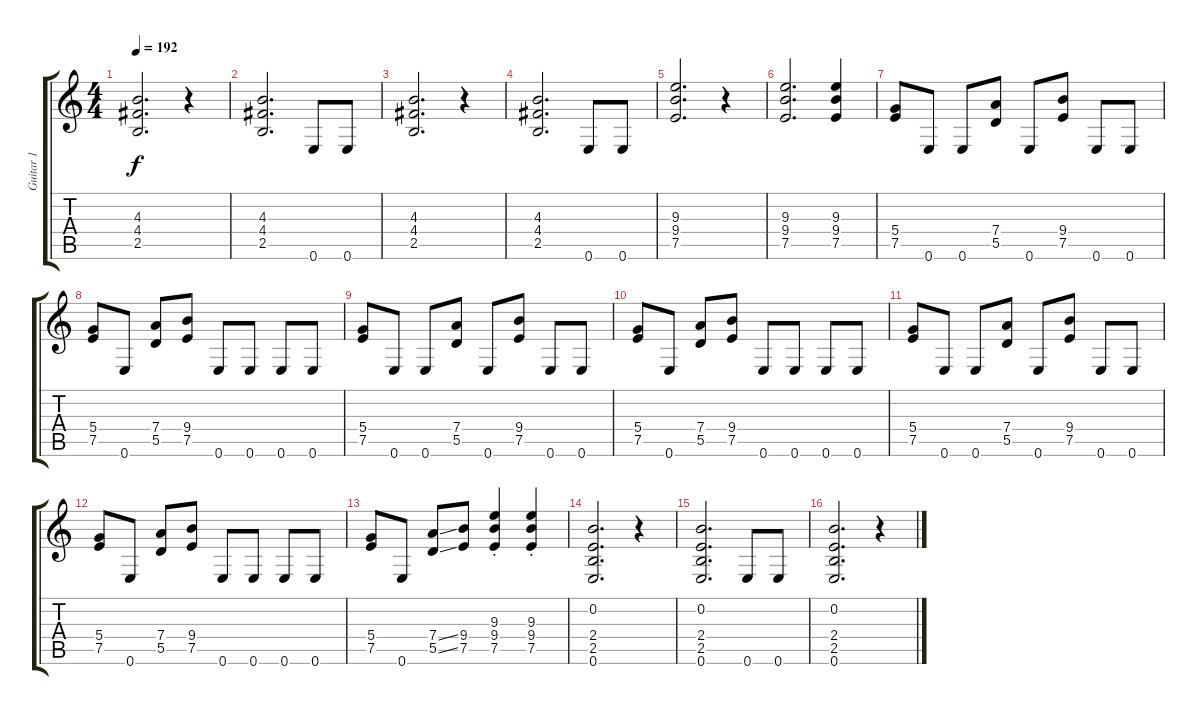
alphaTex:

\track ("Guitar 1" "Guitar 1") {instrument distortionguitar}
\staff {score tabs}
\tuning (E4 B3 G3 D3 A2 E2) {hide}
\ts (4 4)
\tempo 192
\clef g2
\ks c
(4.3 4.4 2.5).2{d dy f} r.4 |
(4.3 4.4 2.5).2{d} 0.6.8 0.6.8 |
(4.3 4.4 2.5).2{d} r.4 |
(4.3 4.4 2.5).2{d} 0.6.8 0.6.8 |
(9.3 9.4 7.5).2{d} r.4 |
(9.3 9.4 7.5).2{d} (9.3 9.4 7.5).4 |
(5.4 7.5).8 0.6.8 0.6.8 (7.4 5.5).8 0.6.8 (9.4 7.5).8 0.6.8 0.6.8 |
(5.4 7.5).8 0.6.8 (7.4 5.5).8 (9.4 7.5).8 0.6.8 0.6.8 0.6.8 0.6.8 |
(5.4 7.5).8 0.6.8 0.6.8 (7.4 5.5).8 0.6.8 (9.4 7.5).8 0.6.8 0.6.8 |
(5.4 7.5).8 0.6.8 (7.4 5.5).8 (9.4 7.5).8 0.6.8 0.6.8 0.6.8 0.6.8 |
(5.4 7.5).8 0.6.8 0.6.8 (7.4 5.5).8 0.6.8 (9.4 7.5).8 0.6.8 0.6.8 |
(5.4 7.5).8 0.6.8 (7.4 5.5).8 (9.4 7.5).8 0.6.8 0.6.8 0.6.8 0.6.8 |
(5.4 7.5).8 0.6.8 (7.4{ss} 5.5{ss}).8 (9.4 7.5).8 (9.3{st} 9.4{st} 7.5{st}).4 (9.3{st} 9.4{st} 7.5{st}).4 |
(0.2 2.4 2.5 0.6).2{d} r.4 |
(0.2 2.4 2.5 0.6).2{d} 0.6.8 0.6.8 |
(0.2 2.4 2.5 0.6).2{d} r.4
